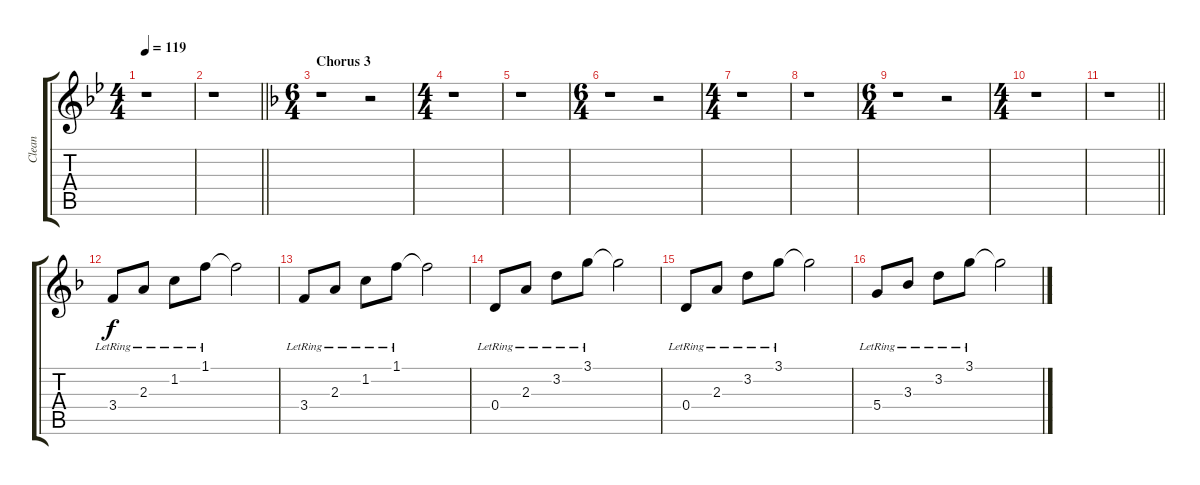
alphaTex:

\track ("Clean" "Clean") {instrument electricguitarclean}
\staff {score tabs}
\tuning (E4 B3 G3 D3 A2 E2) {hide}
\ts (4 4)
\tempo 119
\clef g2
\ks bb
r.1{dy f} |
\barLineRight lightlight
r.1 |
\ts (6 4)
\section ("" "Chorus 3")
\ks f
r.1 r.2 |
\ts (4 4)
r.1 |
r.1 |
\ts (6 4)
r.1 r.2 |
\ts (4 4)
r.1 |
r.1 |
\ts (6 4)
r.1 r.2 |
\ts (4 4)
r.1 |
\barLineRight lightlight
r.1 |
\section ("" "")
3.4{lr}.8 2.3{lr}.8 1.2{lr}.8 1.1{lr}.8 1.1{t}.2 |
3.4{lr}.8 2.3{lr}.8 1.2{lr}.8 1.1{lr}.8 1.1{t}.2 |
0.4{lr}.8 2.3{lr}.8 3.2{lr}.8 3.1{lr}.8 3.1{t}.2 |
0.4{lr}.8 2.3{lr}.8 3.2{lr}.8 3.1{lr}.8 3.1{t}.2 |
5.4{lr}.8 3.3{lr}.8 3.2{lr}.8 3.1{lr}.8 3.1{t}.2
